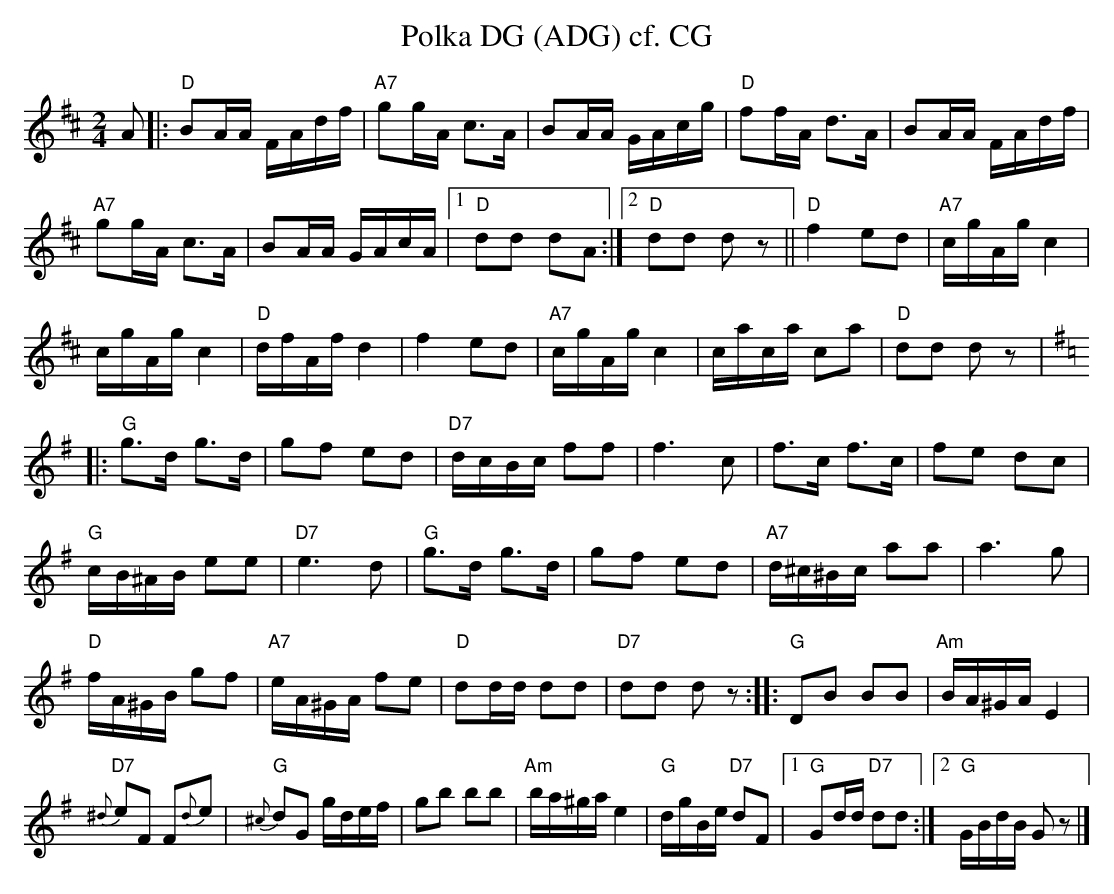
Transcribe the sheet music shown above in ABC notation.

X:1
T:Polka DG (ADG) cf. CG
M:2/4
L:1/16
K:Dmaj%%MIDI gchordon
A2 |:"D"B2AA FAdf | "A7"g2gA c3A | B2AA GAcg | "D"f2fA d3A | B2AA FAdf |
"A7"g2gA c3A | B2AA GAcA |1 "D"d2d2 d2A2 :|2 "D"d2d2 d2z2 || "D"f4e2d2 | "A7"cgAgc4 |
cgAgc4 | "D"dfAfd4 | f4e2d2 | "A7"cgAgc4 | caca c2a2 | "D"d2d2 d2z2 |: [K:Gmaj]
"G"g3d g3d | g2f2 e2d2 | "D7"dcBc f2f2 | f6c2 | f3c f3c | f2e2 d2c2 |
"G"cB^AB e2e2 | "D7"e6d2 | "G"g3d g3d | g2f2 e2d2 | "A7"d^c^Bc a2a2 | a6g2 |
"D"fA^GB g2f2 | "A7"eA^GA f2e2 | "D"d2dd d2d2 | "D7"d2d2 d2z2 :: "G"D2B2 B2B2 | "Am"BA^GAE4 |
"D7"{^d}e2F2 F2{d}e2 | "G"{^c}d2G2 gdef | g2b2 b2b2 | "Am"ba^gae4 | "G"dgBe "D7"d2F2 |1 "G"G2dd "D7"d2d2 :|2 "G"GBdB G2z2 |]
